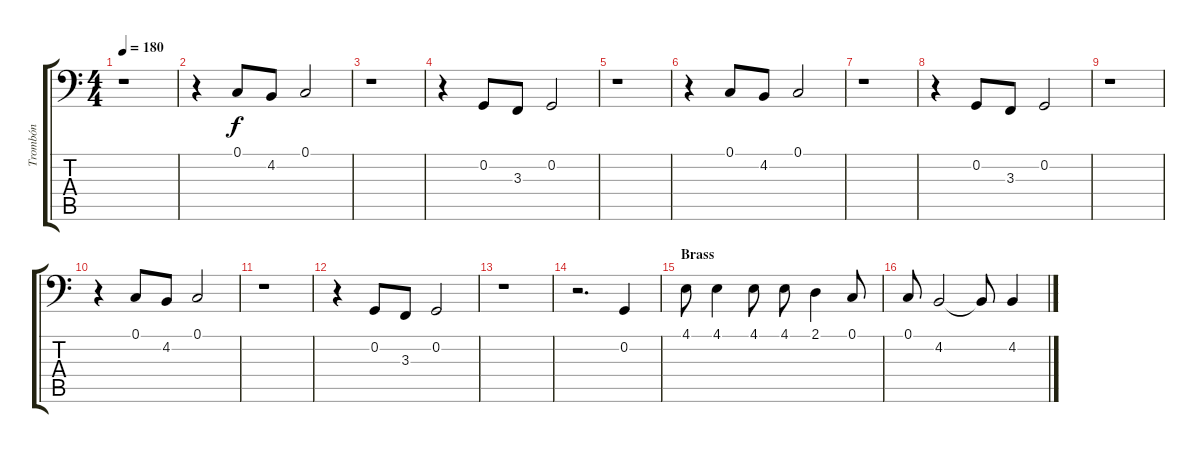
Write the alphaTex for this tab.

\track ("Trombón" "Trombón") {instrument trombone}
\staff {score tabs}
\tuning (C3 G2 D2 A1 E1 B0) {hide}
\ts (4 4)
\tempo 180
\clef f4
\ks c
r.1{dy f} |
r.4 0.1.8 4.2.8 0.1.2 |
r.1 |
r.4 0.2.8 3.3.8 0.2.2 |
r.1 |
r.4 0.1.8 4.2.8 0.1.2 |
r.1 |
r.4 0.2.8 3.3.8 0.2.2 |
r.1 |
r.4 0.1.8 4.2.8 0.1.2 |
r.1 |
r.4 0.2.8 3.3.8 0.2.2 |
r.1 |
r.2{d} 0.2.4 |
\section ("" "Brass")
4.1.8 4.1.4 4.1.8 4.1.8 2.1.4 0.1.8 |
0.1.8 4.2.2 4.2{t}.8 4.2.4
